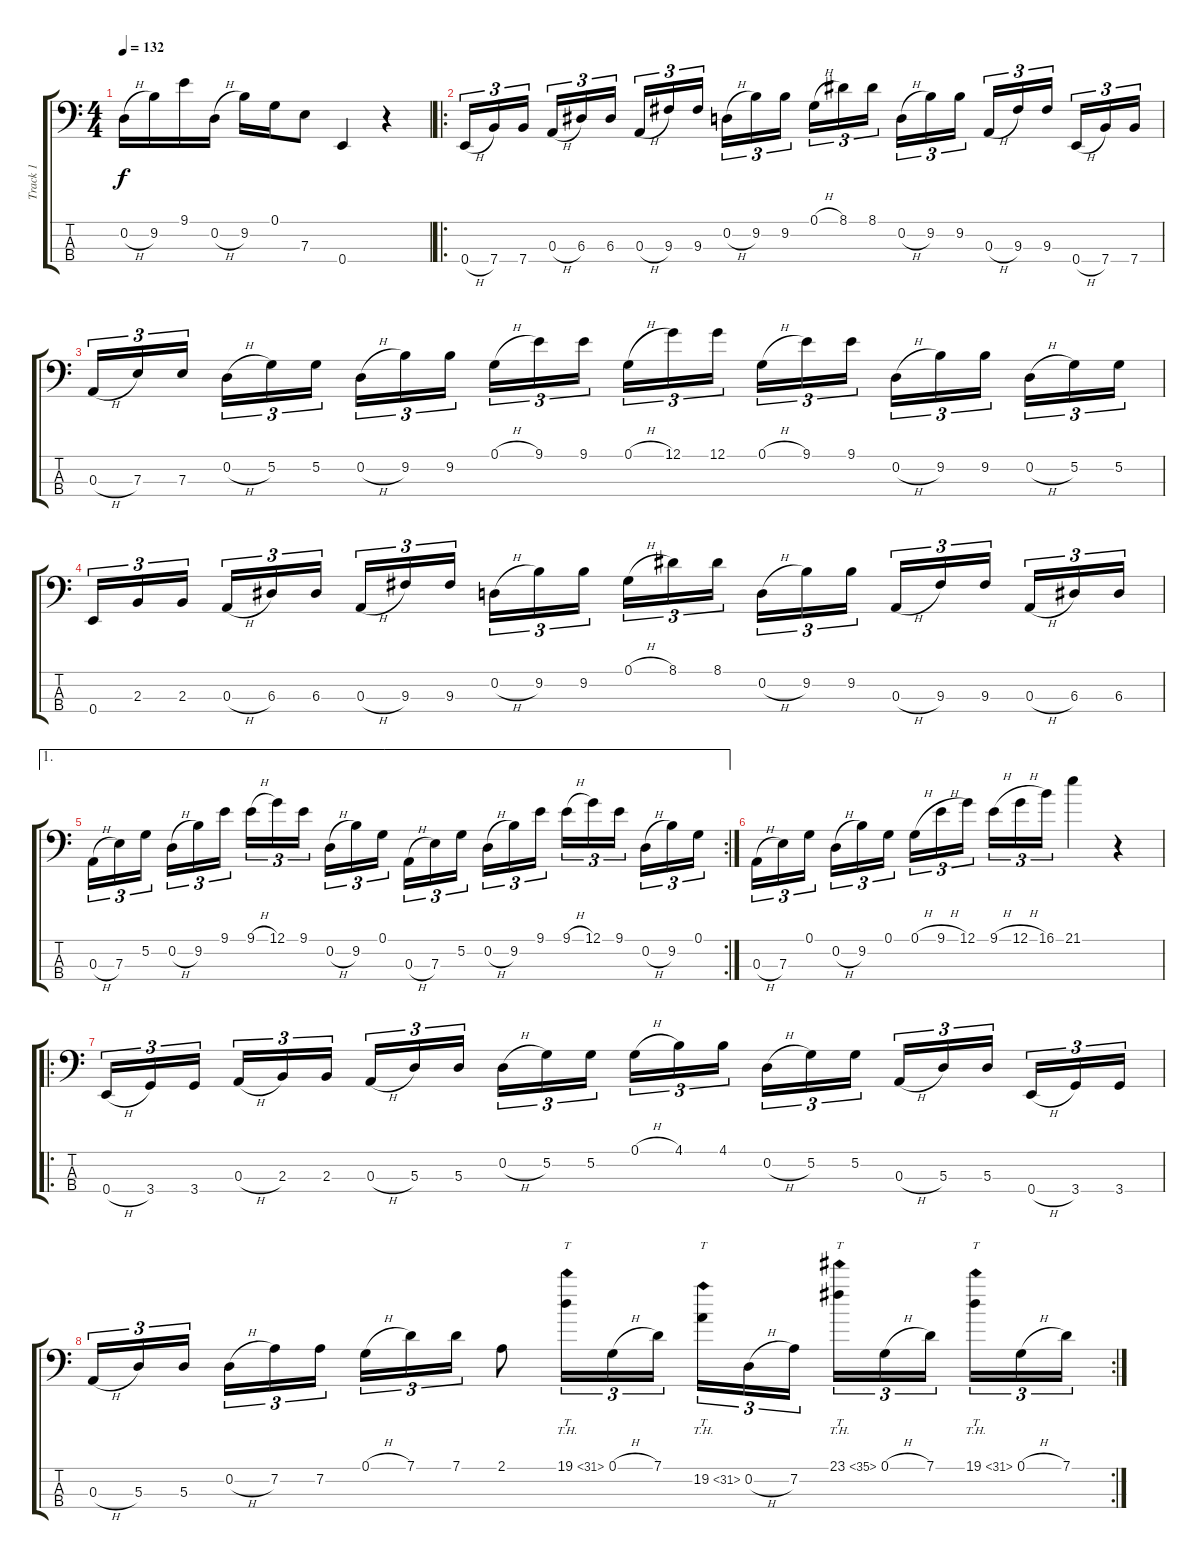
\track ("Track 1" "Track 1") {instrument slapbass2}
\staff {score tabs}
\tuning (G2 D2 A1 E1) {hide}
\ts (4 4)
\tempo 132
\clef f4
\ks c
0.2{h}.16{dy f} 9.2.16 9.1.16 0.2{h}.16 9.2.16 0.1.16 7.3.8 0.4.4 r.4 |
\ro
0.4{h}.16{tu (3 2)} 7.4.16{tu (3 2)} 7.4.16{tu (3 2)} 0.3{h}.16{tu (3 2)} 6.3.16{tu (3 2)} 6.3.16{tu (3 2)} 0.3{h}.16{tu (3 2)} 9.3.16{tu (3 2)} 9.3.16{tu (3 2)} 0.2{h}.16{tu (3 2)} 9.2.16{tu (3 2)} 9.2.16{tu (3 2)} 0.1{h}.16{tu (3 2)} 8.1.16{tu (3 2)} 8.1.16{tu (3 2)} 0.2{h}.16{tu (3 2)} 9.2.16{tu (3 2)} 9.2.16{tu (3 2)} 0.3{h}.16{tu (3 2)} 9.3.16{tu (3 2)} 9.3.16{tu (3 2)} 0.4{h}.16{tu (3 2)} 7.4.16{tu (3 2)} 7.4.16{tu (3 2)} |
0.3{h}.16{tu (3 2)} 7.3.16{tu (3 2)} 7.3.16{tu (3 2)} 0.2{h}.16{tu (3 2)} 5.2.16{tu (3 2)} 5.2.16{tu (3 2)} 0.2{h}.16{tu (3 2)} 9.2.16{tu (3 2)} 9.2.16{tu (3 2)} 0.1{h}.16{tu (3 2)} 9.1.16{tu (3 2)} 9.1.16{tu (3 2)} 0.1{h}.16{tu (3 2)} 12.1.16{tu (3 2)} 12.1.16{tu (3 2)} 0.1{h}.16{tu (3 2)} 9.1.16{tu (3 2)} 9.1.16{tu (3 2)} 0.2{h}.16{tu (3 2)} 9.2.16{tu (3 2)} 9.2.16{tu (3 2)} 0.2{h}.16{tu (3 2)} 5.2.16{tu (3 2)} 5.2.16{tu (3 2)} |
0.4.16{tu (3 2)} 2.3.16{tu (3 2)} 2.3.16{tu (3 2)} 0.3{h}.16{tu (3 2)} 6.3.16{tu (3 2)} 6.3.16{tu (3 2)} 0.3{h}.16{tu (3 2)} 9.3.16{tu (3 2)} 9.3.16{tu (3 2)} 0.2{h}.16{tu (3 2)} 9.2.16{tu (3 2)} 9.2.16{tu (3 2)} 0.1{h}.16{tu (3 2)} 8.1.16{tu (3 2)} 8.1.16{tu (3 2)} 0.2{h}.16{tu (3 2)} 9.2.16{tu (3 2)} 9.2.16{tu (3 2)} 0.3{h}.16{tu (3 2)} 9.3.16{tu (3 2)} 9.3.16{tu (3 2)} 0.3{h}.16{tu (3 2)} 6.3.16{tu (3 2)} 6.3.16{tu (3 2)} |
\ae 1
\rc 2
0.3{h}.16{tu (3 2)} 7.3.16{tu (3 2)} 5.2.16{tu (3 2)} 0.2{h}.16{tu (3 2)} 9.2.16{tu (3 2)} 9.1.16{tu (3 2)} 9.1{h}.16{tu (3 2)} 12.1.16{tu (3 2)} 9.1.16{tu (3 2)} 0.2{h}.16{tu (3 2)} 9.2.16{tu (3 2)} 0.1.16{tu (3 2)} 0.3{h}.16{tu (3 2)} 7.3.16{tu (3 2)} 5.2.16{tu (3 2)} 0.2{h}.16{tu (3 2)} 9.2.16{tu (3 2)} 9.1.16{tu (3 2)} 9.1{h}.16{tu (3 2)} 12.1.16{tu (3 2)} 9.1.16{tu (3 2)} 0.2{h}.16{tu (3 2)} 9.2.16{tu (3 2)} 0.1.16{tu (3 2)} |
0.3{h}.16{tu (3 2)} 7.3.16{tu (3 2)} 0.1.16{tu (3 2)} 0.2{h}.16{tu (3 2)} 9.2.16{tu (3 2)} 0.1.16{tu (3 2)} 0.1{h}.16{tu (3 2)} 9.1{h}.16{tu (3 2)} 12.1.16{tu (3 2)} 9.1{h}.16{tu (3 2)} 12.1{h}.16{tu (3 2)} 16.1.16{tu (3 2)} 21.1.4 r.4 |
\ro
0.4{h}.16{tu (3 2)} 3.4.16{tu (3 2)} 3.4.16{tu (3 2)} 0.3{h}.16{tu (3 2)} 2.3.16{tu (3 2)} 2.3.16{tu (3 2)} 0.3{h}.16{tu (3 2)} 5.3.16{tu (3 2)} 5.3.16{tu (3 2)} 0.2{h}.16{tu (3 2)} 5.2.16{tu (3 2)} 5.2.16{tu (3 2)} 0.1{h}.16{tu (3 2)} 4.1.16{tu (3 2)} 4.1.16{tu (3 2)} 0.2{h}.16{tu (3 2)} 5.2.16{tu (3 2)} 5.2.16{tu (3 2)} 0.3{h}.16{tu (3 2)} 5.3.16{tu (3 2)} 5.3.16{tu (3 2)} 0.4{h}.16{tu (3 2)} 3.4.16{tu (3 2)} 3.4.16{tu (3 2)} |
\rc 2
0.3{h}.16{tu (3 2)} 5.3.16{tu (3 2)} 5.3.16{tu (3 2)} 0.2{h}.16{tu (3 2)} 7.2.16{tu (3 2)} 7.2.16{tu (3 2)} 0.1{h}.16{tu (3 2)} 7.1.16{tu (3 2)} 7.1.16{tu (3 2)} 2.1.8 19.1{th 12}.16{tt tu (3 2)} 0.1{h}.16{tu (3 2)} 7.1.16{tu (3 2)} 19.2{th 12}.16{tt tu (3 2)} 0.2{h}.16{tu (3 2)} 7.2.16{tu (3 2)} 23.1{th 12}.16{tt tu (3 2)} 0.1{h}.16{tu (3 2)} 7.1.16{tu (3 2)} 19.1{th 12}.16{tt tu (3 2)} 0.1{h}.16{tu (3 2)} 7.1.16{tu (3 2)}
